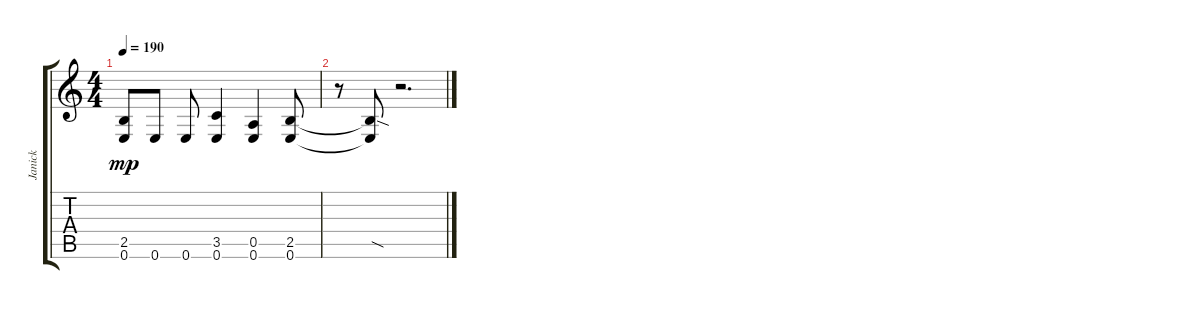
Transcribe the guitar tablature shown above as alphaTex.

\track ("Janick" "Janick") {instrument distortionguitar}
\staff {score tabs}
\tuning (E4 B3 G3 D3 A2 E2) {hide}
\ts (4 4)
\tempo 190
\clef g2
\ks c
(2.5 0.6).8{dy mp} 0.6.8 0.6.8 (3.5 0.6).4 (0.5 0.6).4 (2.5 0.6).8 |
r.8 (2.5{sod t} 0.6{t}).8 r.2{d}
